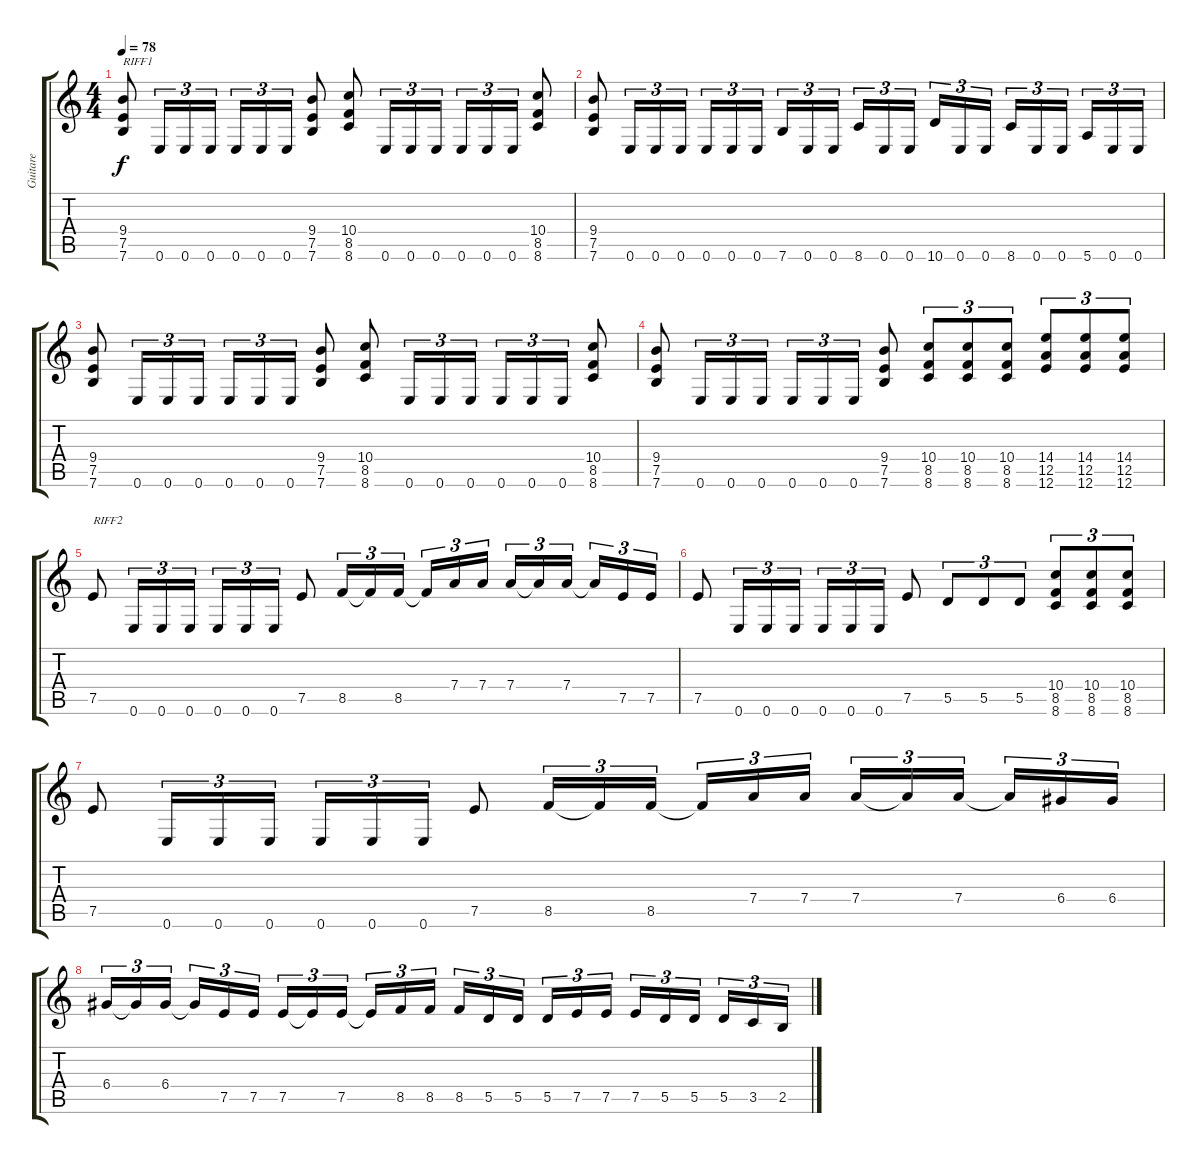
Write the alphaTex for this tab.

\track ("Guitare" "Guitare") {instrument distortionguitar}
\staff {score tabs}
\tuning (E4 B3 G3 D3 A2 E2) {hide}
\ts (4 4)
\tempo 78
\clef g2
\ks c
(9.4 7.5 7.6).8{txt "RIFF1" dy f instrument distortionguitar} 0.6.16{tu (3 2)} 0.6.16{tu (3 2)} 0.6.16{tu (3 2)} 0.6.16{tu (3 2)} 0.6.16{tu (3 2)} 0.6.16{tu (3 2)} (9.4 7.5 7.6).8 (10.4 8.5 8.6).8 0.6.16{tu (3 2)} 0.6.16{tu (3 2)} 0.6.16{tu (3 2)} 0.6.16{tu (3 2)} 0.6.16{tu (3 2)} 0.6.16{tu (3 2)} (10.4 8.5 8.6).8 |
(9.4 7.5 7.6).8 0.6.16{tu (3 2)} 0.6.16{tu (3 2)} 0.6.16{tu (3 2)} 0.6.16{tu (3 2)} 0.6.16{tu (3 2)} 0.6.16{tu (3 2)} 7.6.16{tu (3 2)} 0.6.16{tu (3 2)} 0.6.16{tu (3 2)} 8.6.16{tu (3 2)} 0.6.16{tu (3 2)} 0.6.16{tu (3 2)} 10.6.16{tu (3 2)} 0.6.16{tu (3 2)} 0.6.16{tu (3 2)} 8.6.16{tu (3 2)} 0.6.16{tu (3 2)} 0.6.16{tu (3 2)} 5.6.16{tu (3 2)} 0.6.16{tu (3 2)} 0.6.16{tu (3 2)} |
(9.4 7.5 7.6).8 0.6.16{tu (3 2)} 0.6.16{tu (3 2)} 0.6.16{tu (3 2)} 0.6.16{tu (3 2)} 0.6.16{tu (3 2)} 0.6.16{tu (3 2)} (9.4 7.5 7.6).8 (10.4 8.5 8.6).8 0.6.16{tu (3 2)} 0.6.16{tu (3 2)} 0.6.16{tu (3 2)} 0.6.16{tu (3 2)} 0.6.16{tu (3 2)} 0.6.16{tu (3 2)} (10.4 8.5 8.6).8 |
(9.4 7.5 7.6).8 0.6.16{tu (3 2)} 0.6.16{tu (3 2)} 0.6.16{tu (3 2)} 0.6.16{tu (3 2)} 0.6.16{tu (3 2)} 0.6.16{tu (3 2)} (9.4 7.5 7.6).8 (10.4 8.5 8.6).8{tu (3 2)} (10.4 8.5 8.6).8{tu (3 2)} (10.4 8.5 8.6).8{tu (3 2)} (14.4 12.5 12.6).8{tu (3 2)} (14.4 12.5 12.6).8{tu (3 2)} (14.4 12.5 12.6).8{tu (3 2)} |
7.5.8{txt "RIFF2"} 0.6.16{tu (3 2)} 0.6.16{tu (3 2)} 0.6.16{tu (3 2)} 0.6.16{tu (3 2)} 0.6.16{tu (3 2)} 0.6.16{tu (3 2)} 7.5.8 8.5.16{tu (3 2)} 8.5{t}.16{tu (3 2)} 8.5.16{tu (3 2)} 8.5{t}.16{tu (3 2)} 7.4.16{tu (3 2)} 7.4.16{tu (3 2)} 7.4.16{tu (3 2)} 7.4{t}.16{tu (3 2)} 7.4.16{tu (3 2)} 7.4{t}.16{tu (3 2)} 7.5.16{tu (3 2)} 7.5.16{tu (3 2)} |
7.5.8 0.6.16{tu (3 2)} 0.6.16{tu (3 2)} 0.6.16{tu (3 2)} 0.6.16{tu (3 2)} 0.6.16{tu (3 2)} 0.6.16{tu (3 2)} 7.5.8 5.5.8{tu (3 2)} 5.5.8{tu (3 2)} 5.5.8{tu (3 2)} (10.4 8.5 8.6).8{tu (3 2)} (10.4 8.5 8.6).8{tu (3 2)} (10.4 8.5 8.6).8{tu (3 2)} |
7.5.8 0.6.16{tu (3 2)} 0.6.16{tu (3 2)} 0.6.16{tu (3 2)} 0.6.16{tu (3 2)} 0.6.16{tu (3 2)} 0.6.16{tu (3 2)} 7.5.8 8.5.16{tu (3 2)} 8.5{t}.16{tu (3 2)} 8.5.16{tu (3 2)} 8.5{t}.16{tu (3 2)} 7.4.16{tu (3 2)} 7.4.16{tu (3 2)} 7.4.16{tu (3 2)} 7.4{t}.16{tu (3 2)} 7.4.16{tu (3 2)} 7.4{t}.16{tu (3 2)} 6.4.16{tu (3 2)} 6.4.16{tu (3 2)} |
6.4.16{tu (3 2)} 6.4{t}.16{tu (3 2)} 6.4.16{tu (3 2)} 6.4{t}.16{tu (3 2)} 7.5.16{tu (3 2)} 7.5.16{tu (3 2)} 7.5.16{tu (3 2)} 7.5{t}.16{tu (3 2)} 7.5.16{tu (3 2)} 7.5{t}.16{tu (3 2)} 8.5.16{tu (3 2)} 8.5.16{tu (3 2)} 8.5.16{tu (3 2)} 5.5.16{tu (3 2)} 5.5.16{tu (3 2)} 5.5.16{tu (3 2)} 7.5.16{tu (3 2)} 7.5.16{tu (3 2)} 7.5.16{tu (3 2)} 5.5.16{tu (3 2)} 5.5.16{tu (3 2)} 5.5.16{tu (3 2)} 3.5.16{tu (3 2)} 2.5.16{tu (3 2)}
